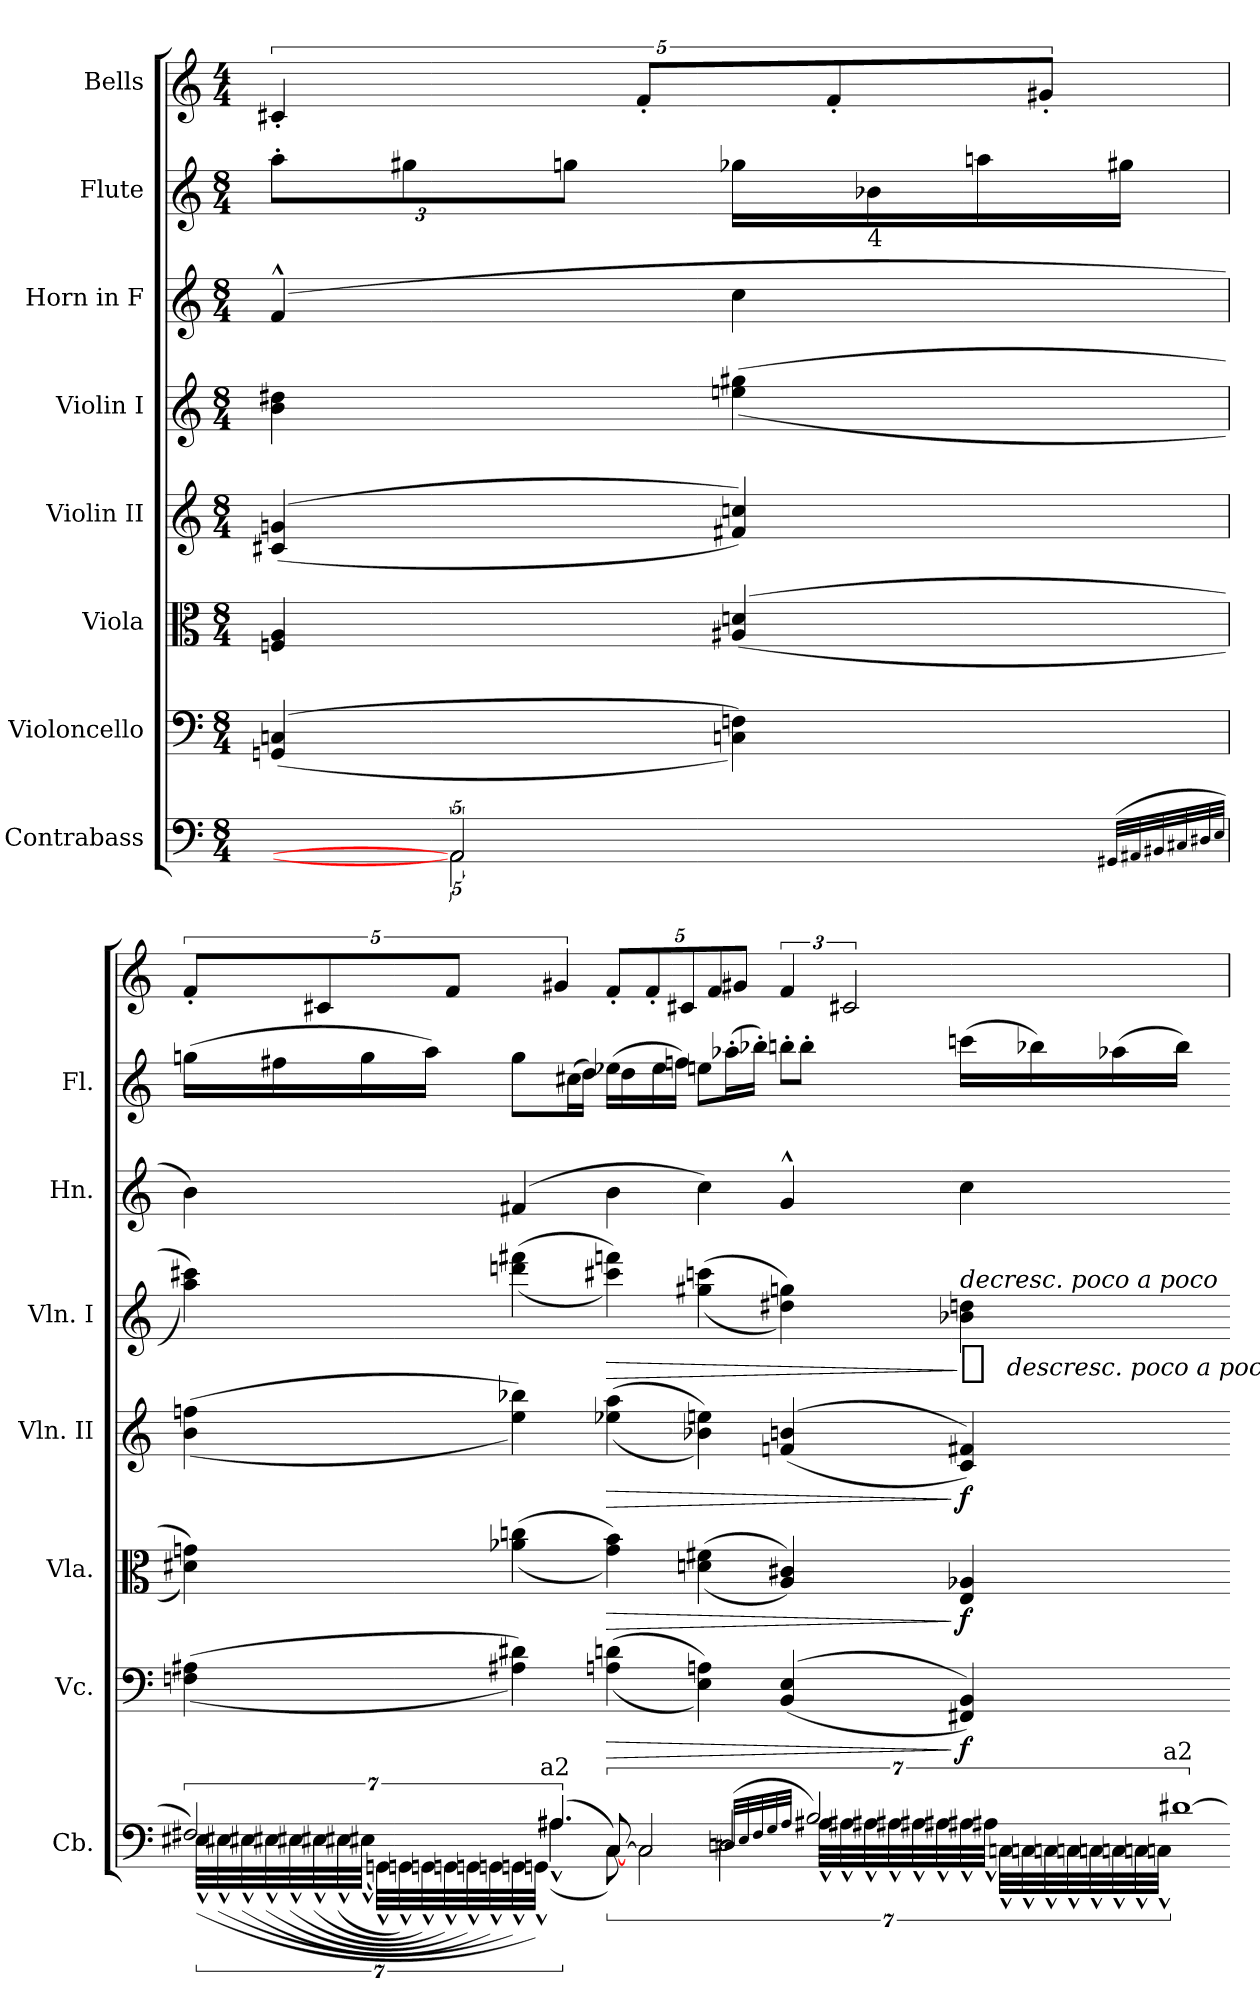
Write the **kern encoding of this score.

**kern	**kern	**dynam	**kern	**dynam	**kern	**dynam	**kern	**dynam	**kern	**kern	**kern
*part8	*part7	*part7	*part6	*part6	*part5	*part5	*part4	*part4	*part3	*part2	*part1
*staff8	*staff7	*staff7	*staff6	*staff6	*staff5	*staff5	*staff4	*staff4	*staff3	*staff2	*staff1
*I"Contrabass	*I"Violoncello	*	*I"Viola	*	*I"Violin II	*	*I"Violin I	*	*I"Horn in F	*I"Flute	*I"Bells
*I'Cb.	*I'Vc.	*	*I'Vla.	*	*I'Vln. II	*	*I'Vln. I	*	*I'Hn.	*I'Fl.	*
*clefF4	*clefF4	*	*clefC3	*	*clefG2	*	*clefG2	*	*clefG2	*clefG2	*clefG2
*ITrd7c12	*	*	*	*	*	*	*	*	*ITrd4c7	*	*
*k[]	*k[]	*	*k[]	*	*k[]	*	*k[]	*	*k[b-]	*k[]	*k[]
*M8/4	*M8/4	*	*M8/4	*	*M8/4	*	*M8/4	*	*M8/4	*M8/4	*M4/4
=	=	=	=	=	=	=	=	=	=	=	=
*^	*	*	*	*	*	*	*	*	*	*	*
10ryy	10ryy	(<(>4GGn 4Cn	.	4Fn 4A	.	(<(>4c#X 4gn	.	4b 4dd#X	.	(4B-^^	12aa'L	5c#X'
.	.	.	.	.	.	.	.	.	.	.	12gg#X	.
5%2AAA]	5%2AAA]	.	.	.	.	.	.	.	.	.	.	.
.	.	.	.	.	.	.	.	.	.	.	12ggnJ	.
.	.	.	.	.	.	.	.	.	.	.	.	10f'L
.	.	4Cn 4Fn))	.	(<(>4A#X 4dn	.	4f#X 4ccn))	.	(<(>4een 4gg#X	.	4f	16gg-XLL	.
.	.	.	.	.	.	.	.	.	.	.	.	10f'
!	!	!	!	!	!	!	!	!	!	!	!LO:TX:b:t=4	!
.	.	.	.	.	.	.	.	.	.	.	16b-X	.
.	.	.	.	.	.	.	.	.	.	.	16aan	.
.	.	.	.	.	.	.	.	.	.	.	.	10g#X'J
.	.	.	.	.	.	.	.	.	.	.	16gg#XJJ	.
(32qqGGG#X/LLL	.	.	.	.	.	.	.	.	.	.	.	.
32qqAAA#X/	.	.	.	.	.	.	.	.	.	.	.	.
32qqBBB#X/	.	.	.	.	.	.	.	.	.	.	.	.
32qqCC#X/	.	.	.	.	.	.	.	.	.	.	.	.
32qqDD#X/	.	.	.	.	.	.	.	.	.	.	.	.
32qqEE/JJJ	.	.	.	.	.	.	.	.	.	.	.	.
=	=	=	=	=	=	=	=	=	=	=	=	=
!LO:TX:a:t=div.	!	!	!	!	!	!	!	!	!	!	!	!
!LO:TX:a:color=crimson:t=⚠	!	!	!	!	!	!	!	!	!	!	!	!
*tremolo	*	*	*	*	*	*	*	*	*	*	*	*
7%2FF#X)	(56EE#X^^LLL	(<(>4Fn 4A#X	.	4d#X 4gn))	.	(<(>4b 4ffn	.	4aa 4ccc#X))	.	4e)	(16ggnLL	10f'L
.	(56EE#X^^	.	.	.	.	.	.	.	.	.	.	.
.	(56EE#X^^	.	.	.	.	.	.	.	.	.	.	.
.	(56EE#X^^	.	.	.	.	.	.	.	.	.	.	.
.	.	.	.	.	.	.	.	.	.	.	16ff#X	.
.	(56EE#X^^	.	.	.	.	.	.	.	.	.	.	.
.	(56EE#X^^	.	.	.	.	.	.	.	.	.	.	.
.	.	.	.	.	.	.	.	.	.	.	.	10c#X
.	(56EE#X^^	.	.	.	.	.	.	.	.	.	.	.
.	(56EE#X^^JJJ	.	.	.	.	.	.	.	.	.	16gg	.
.	56GGGn^^)LLL	.	.	.	.	.	.	.	.	.	.	.
.	56GGGn^^)	.	.	.	.	.	.	.	.	.	.	.
.	56GGGn^^)	.	.	.	.	.	.	.	.	.	.	.
.	.	.	.	.	.	.	.	.	.	.	16aaJJ)	.
.	56GGGn^^)	.	.	.	.	.	.	.	.	.	.	.
.	.	.	.	.	.	.	.	.	.	.	.	10fJ
.	56GGGn^^)	.	.	.	.	.	.	.	.	.	.	.
.	56GGGn^^)	.	.	.	.	.	.	.	.	.	.	.
.	56GGGn^^)	4A#X 4d#X))	.	(<(>4a-X 4ccn	.	4ee 4bb-X))	.	(<(>4dddn 4fff#X	.	(4Bn	8ggL	.
.	56GGGn^^)JJJ	.	.	.	.	.	.	.	.	.	.	.
*Xtremolo	*	*	*	*	*	*	*	*	*	*	*	*
!LO:TX:a:t=a2	!	!	!	!	!	!	!	!	!	!	!	!
(7.AA#X	(7.AA#X^^	.	.	.	.	.	.	.	.	.	.	.
.	.	.	.	.	.	.	.	.	.	.	.	5g#X
.	.	.	.	.	.	.	.	.	.	.	(16cc#XL	.
.	.	.	.	.	.	.	.	.	.	.	16ddJJ)	.
!	!	!	!LO:HP:b	!	!LO:HP:b	!	!LO:HP:b	!	!LO:HP:b	!	!	!
[14CC)	[14CC)	(<(>4An 4dn	>	4g 4b))	>	(<(>4ee-X 4aa	>	4ccc#X 4fffn))	>	4e	(16ee-XLL	10f'L
.	.	.	.	.	.	.	.	.	.	.	16dd	.
7%2CC]	7%2CC	.	.	.	.	.	.	.	.	.	.	.
.	.	.	.	.	.	.	.	.	.	.	.	10f'
.	.	.	.	.	.	.	.	.	.	.	16ee-	.
.	.	.	.	.	.	.	.	.	.	.	16ffnJJ)	.
.	.	.	.	.	.	.	.	.	.	.	.	10c#X
.	.	4E 4An))	.	(<(>4dn 4f#X	.	4b-X 4een))	.	(<(>4gg#X 4cccn	.	4f)	8eenL	.
.	.	.	.	.	.	.	.	.	.	.	.	10f
7%2DDn	7%2DD	.	.	.	.	.	.	.	.	.	.	.
.	.	.	.	.	.	.	.	.	.	.	(16aa-X'L	.
.	.	.	.	.	.	.	.	.	.	.	.	10g#XJ
.	.	.	.	.	.	.	.	.	.	.	16bb-X'JJ)	.
.	.	(<(>4BB 4E	.	4A 4c#X))	.	(<(>4fn 4bn	.	4dd#X 4ggn))	.	4c^^	8bbn'L	6f
.	.	.	.	.	.	.	.	.	.	.	8bb'J	.
(32qqDD#X/LLL	.	.	.	.	.	.	.	.	.	.	.	.
32qqEE#/	.	.	.	.	.	.	.	.	.	.	.	.
32qqFF#/	.	.	.	.	.	.	.	.	.	.	.	.
32qqGG/	.	.	.	.	.	.	.	.	.	.	.	.
32qqAA#/JJJ	.	.	.	.	.	.	.	.	.	.	.	.
!LO:TX:a:t=div.	!	!	!	!	!	!	!	!	!	!	!	!
*tremolo	*	*	*	*	*	*	*	*	*	*	*	*
7%2BB)	56AA#X^^LLL	.	.	.	.	.	.	.	.	.	.	.
.	56AA#X^^	.	.	.	.	.	.	.	.	.	.	.
.	.	.	.	.	.	.	.	.	.	.	.	3c#X
.	56AA#X^^	.	.	.	.	.	.	.	.	.	.	.
.	56AA#X^^	.	.	.	.	.	.	.	.	.	.	.
.	56AA#X^^	.	.	.	.	.	.	.	.	.	.	.
.	56AA#X^^	.	.	.	.	.	.	.	.	.	.	.
!	!	!	!	!	!	!	!	!LO:TX:a:i:t=decresc. poco a poco	!	!	!	!
!	!	!	!	!	!	!	!	!	!LO:DY:n=1:t=%s   descresc. poco a poco	!	!	!
.	56AA#X^^	4FF#X 4BB))	] f	4E 4A-X	] f	4c 4f#X))	] f	4b-X 4ddn	] f	4f	(16cccnLL	.
.	56AA#X^^JJJ	.	.	.	.	.	.	.	.	.	.	.
.	56CCn^^LLL	.	.	.	.	.	.	.	.	.	.	.
.	56CCn^^	.	.	.	.	.	.	.	.	.	.	.
.	.	.	.	.	.	.	.	.	.	.	16bb-X)	.
.	56CCn^^	.	.	.	.	.	.	.	.	.	.	.
.	56CCn^^	.	.	.	.	.	.	.	.	.	.	.
.	56CCn^^	.	.	.	.	.	.	.	.	.	.	.
.	56CCn^^	.	.	.	.	.	.	.	.	.	(16aa-X	.
.	56CCn^^	.	.	.	.	.	.	.	.	.	.	.
.	56CCn^^JJJ	.	.	.	.	.	.	.	.	.	.	.
*Xtremolo	*	*	*	*	*	*	*	*	*	*	*	*
!LO:TX:a:t=a2	!	!	!	!	!	!	!	!	!	!	!	!
[7%4D#X	7%4ryy	.	.	.	.	.	.	.	.	.	.	.
.	.	.	.	.	.	.	.	.	.	.	16bb-JJ)	.
.	.	2ryy	.	2ryy	.	2ryy	.	2ryy	.	2ryy	2ryy	2ryy
*v	*v	*	*	*	*	*	*	*	*	*	*	*
=-	=-	=	=-	=	=-	=	=-	=	=-	=-	=
*-	*-	*-	*-	*-	*-	*-	*-	*-	*-	*-	*-
